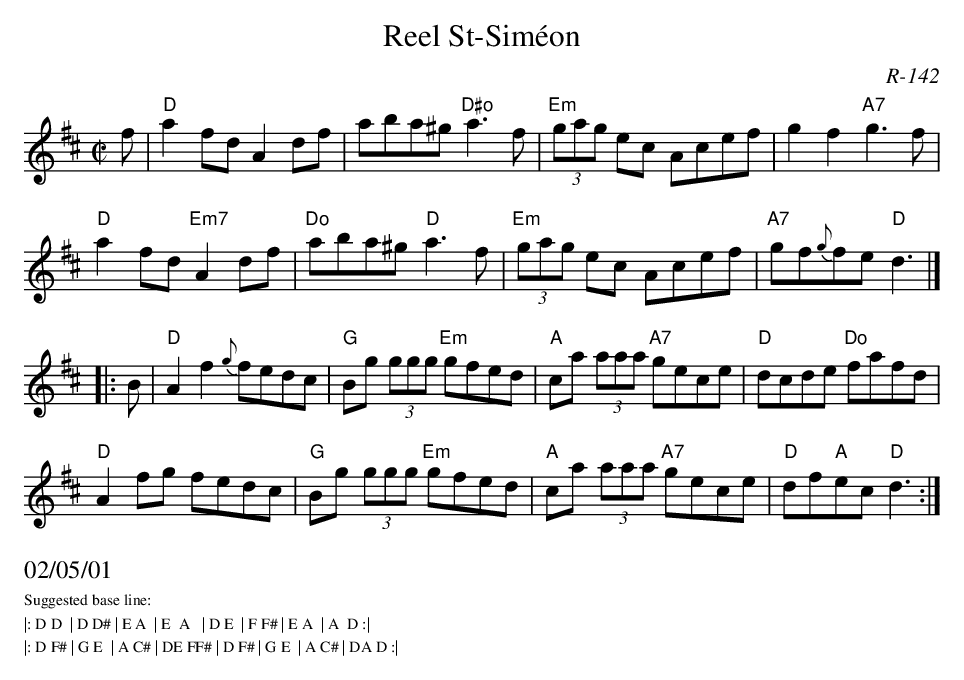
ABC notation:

X:1
T: Reel St-Sim\'eon
C: R-142
M:C|
K:D
f| \
"D"a2fd A2df| aba^g "D#o"a3f| "Em"(3gag ec Acef| g2f2 "A7"g3f|
"D"a2fd "Em7"A2df| "Do"aba^g "D"a3f| "Em"(3gag ec Acef| "A7"gf{g}fe "D"d3|]
|:B| \
"D"A2f2 {g}fedc| "G"Bg (3ggg "Em"gfed| "A"ca (3aaa "A7"gece| "D"dcde "Do"fafd|
"D"A2fg    fedc| "G"Bg (3ggg "Em"gfed| "A"ca (3aaa "A7"gece| "D"df"A"ec "D"d3 :|
